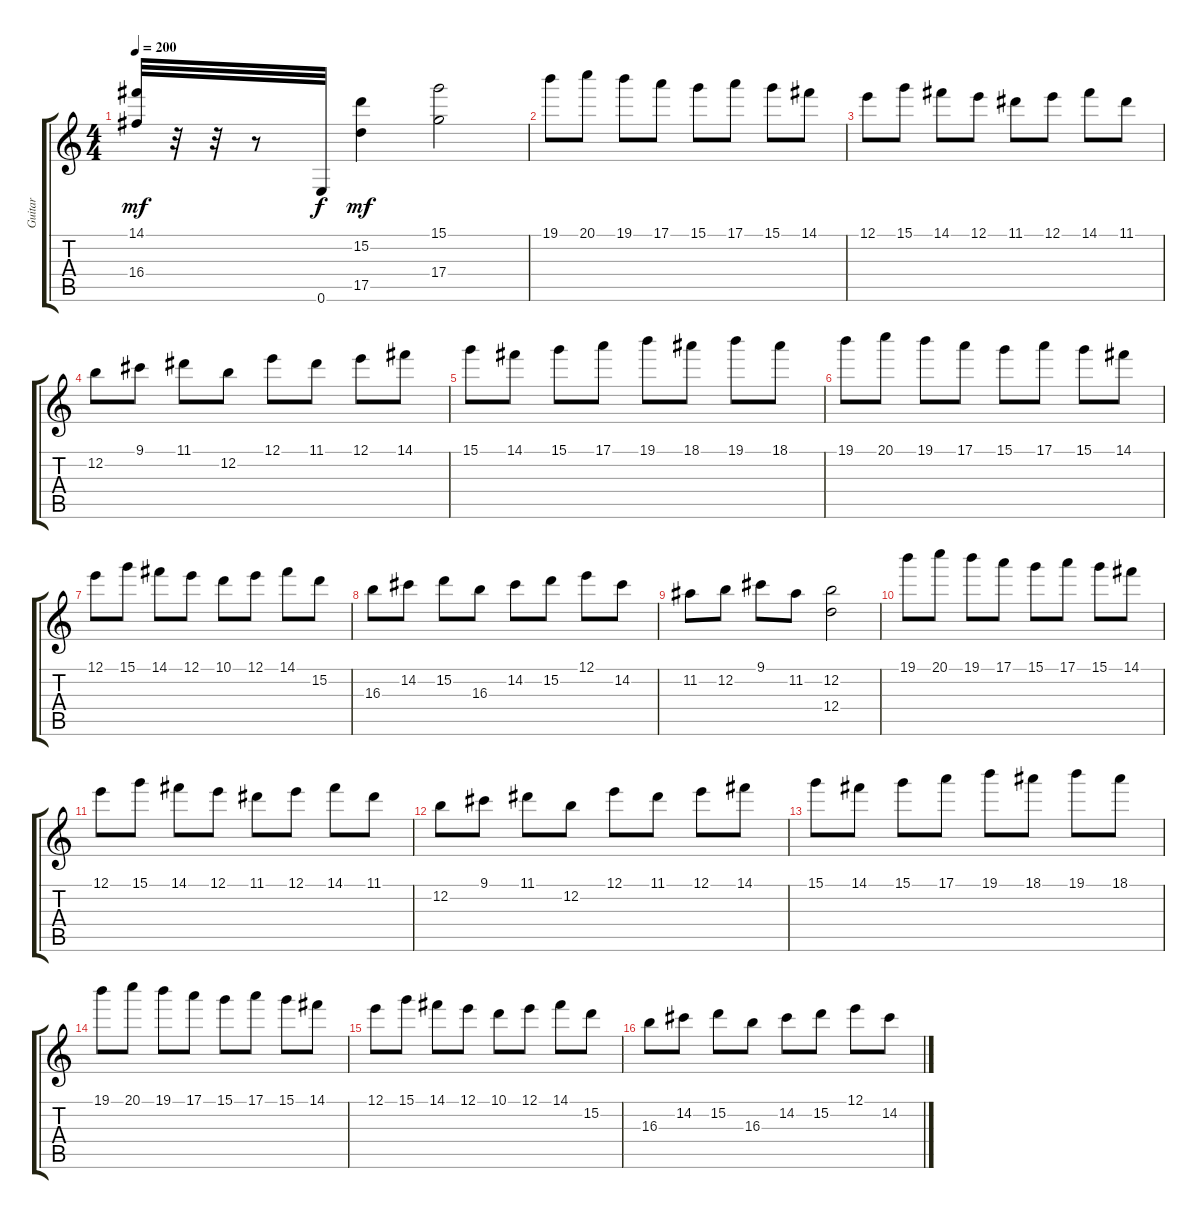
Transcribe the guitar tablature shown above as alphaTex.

\track ("Guitar" "Guitar") {instrument distortionguitar}
\staff {score tabs}
\tuning (E4 B3 G3 D3 A2 E2) {hide}
\ts (4 4)
\tempo 200
\clef g2
\ks c
(14.1 16.4).32{dy mf} r.32 r.32 r.8 0.6.32{dy f} (15.2 17.5).4{dy mf} (15.1 17.4).2 |
19.1.8 20.1.8 19.1.8 17.1.8 15.1.8 17.1.8 15.1.8 14.1.8 |
12.1.8 15.1.8 14.1.8 12.1.8 11.1.8 12.1.8 14.1.8 11.1.8 |
12.2.8 9.1.8 11.1.8 12.2.8 12.1.8 11.1.8 12.1.8 14.1.8 |
15.1.8 14.1.8 15.1.8 17.1.8 19.1.8 18.1.8 19.1.8 18.1.8 |
19.1.8 20.1.8 19.1.8 17.1.8 15.1.8 17.1.8 15.1.8 14.1.8 |
12.1.8 15.1.8 14.1.8 12.1.8 10.1.8 12.1.8 14.1.8 15.2.8 |
16.3.8 14.2.8 15.2.8 16.3.8 14.2.8 15.2.8 12.1.8 14.2.8 |
11.2.8 12.2.8 9.1.8 11.2.8 (12.2 12.4).2 |
19.1.8 20.1.8 19.1.8 17.1.8 15.1.8 17.1.8 15.1.8 14.1.8 |
12.1.8 15.1.8 14.1.8 12.1.8 11.1.8 12.1.8 14.1.8 11.1.8 |
12.2.8 9.1.8 11.1.8 12.2.8 12.1.8 11.1.8 12.1.8 14.1.8 |
15.1.8 14.1.8 15.1.8 17.1.8 19.1.8 18.1.8 19.1.8 18.1.8 |
19.1.8 20.1.8 19.1.8 17.1.8 15.1.8 17.1.8 15.1.8 14.1.8 |
12.1.8 15.1.8 14.1.8 12.1.8 10.1.8 12.1.8 14.1.8 15.2.8 |
16.3.8 14.2.8 15.2.8 16.3.8 14.2.8 15.2.8 12.1.8 14.2.8
